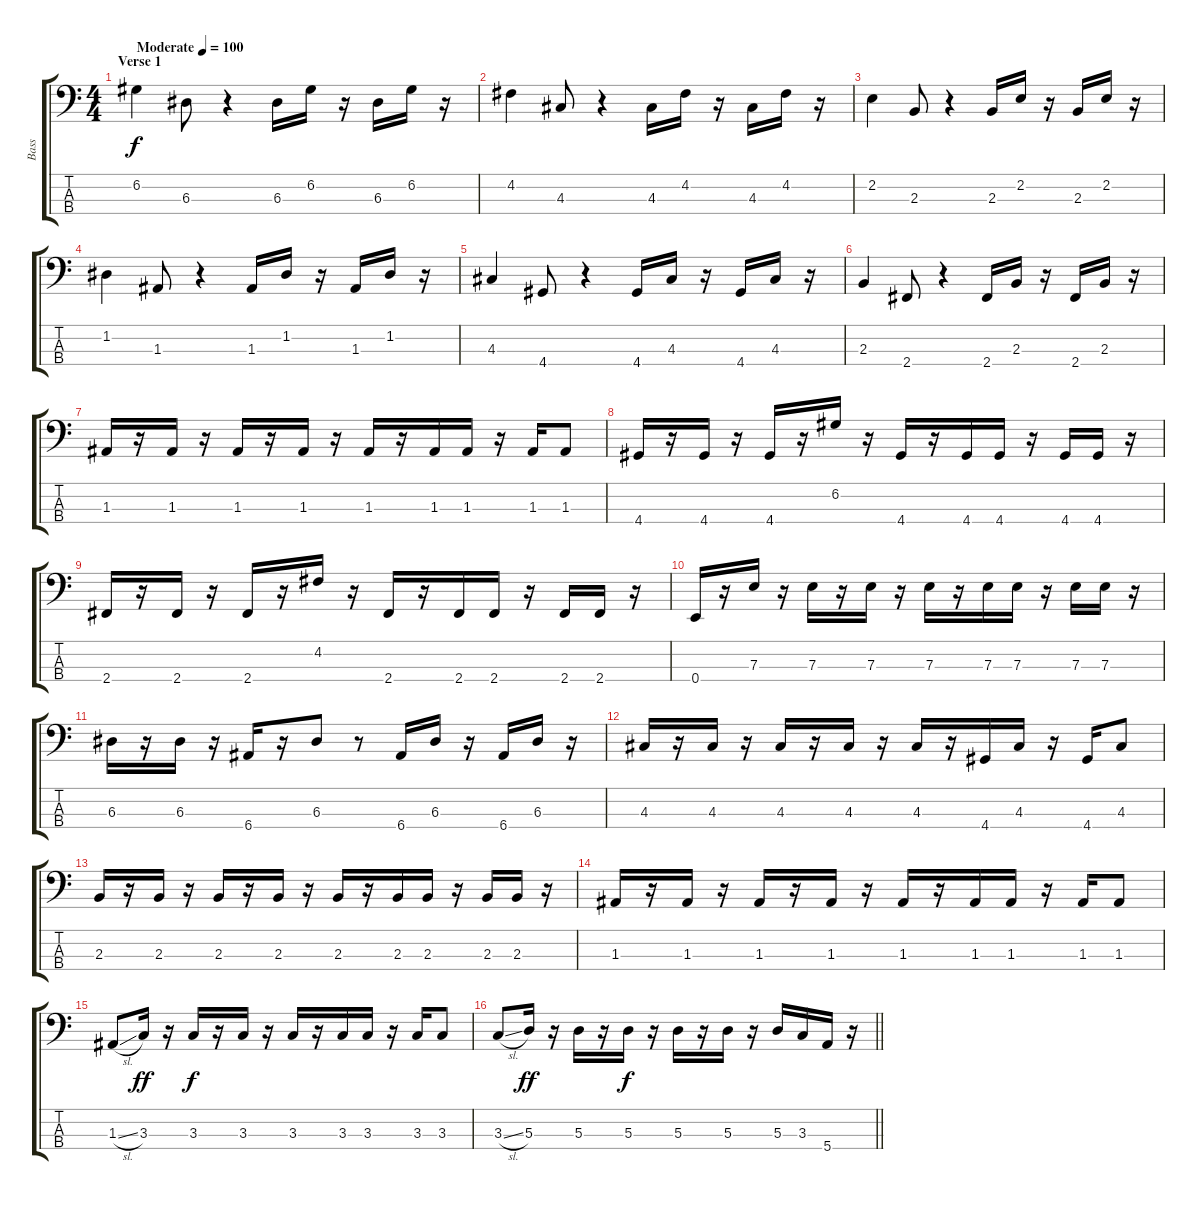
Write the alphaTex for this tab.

\track ("Bass" "Bass") {instrument electricbassfinger}
\staff {score tabs}
\tuning (G2 D2 A1 E1) {hide}
\ts (4 4)
\section ("" "Verse 1")
\tempo (100 "Moderate")
\clef f4
\ks c
6.2.4{dy f instrument electricbassfinger} 6.3.8 r.4 6.3.16 6.2.16 r.16 6.3.16 6.2.16 r.16 |
4.2.4 4.3.8 r.4 4.3.16 4.2.16 r.16 4.3.16 4.2.16 r.16 |
2.2.4 2.3.8 r.4 2.3.16 2.2.16 r.16 2.3.16 2.2.16 r.16 |
1.2.4 1.3.8 r.4 1.3.16 1.2.16 r.16 1.3.16 1.2.16 r.16 |
4.3.4 4.4.8 r.4 4.4.16 4.3.16 r.16 4.4.16 4.3.16 r.16 |
2.3.4 2.4.8 r.4 2.4.16 2.3.16 r.16 2.4.16 2.3.16 r.16 |
1.3.16 r.16 1.3.16 r.16 1.3.16 r.16 1.3.16 r.16 1.3.16 r.16 1.3.16 1.3.16 r.16 1.3.16 1.3.8 |
4.4.16 r.16 4.4.16 r.16 4.4.16 r.16 6.2.16 r.16 4.4.16 r.16 4.4.16 4.4.16 r.16 4.4.16 4.4.16 r.16 |
2.4.16 r.16 2.4.16 r.16 2.4.16 r.16 4.2.16 r.16 2.4.16 r.16 2.4.16 2.4.16 r.16 2.4.16 2.4.16 r.16 |
0.4.16 r.16 7.3.16 r.16 7.3.16 r.16 7.3.16 r.16 7.3.16 r.16 7.3.16 7.3.16 r.16 7.3.16 7.3.16 r.16 |
6.3.16 r.16 6.3.16 r.16 6.4.16 r.16 6.3.8 r.8 6.4.16 6.3.16 r.16 6.4.16 6.3.16 r.16 |
4.3.16 r.16 4.3.16 r.16 4.3.16 r.16 4.3.16 r.16 4.3.16 r.16 4.4.16 4.3.16 r.16 4.4.16 4.3.8 |
2.3.16 r.16 2.3.16 r.16 2.3.16 r.16 2.3.16 r.16 2.3.16 r.16 2.3.16 2.3.16 r.16 2.3.16 2.3.16 r.16 |
1.3.16 r.16 1.3.16 r.16 1.3.16 r.16 1.3.16 r.16 1.3.16 r.16 1.3.16 1.3.16 r.16 1.3.16 1.3.8 |
1.3{sl}.8 3.3.16{dy ff} r.16 3.3.16{dy f} r.16 3.3.16 r.16 3.3.16 r.16 3.3.16 3.3.16 r.16 3.3.16 3.3.8 |
\barLineRight lightlight
3.3{sl}.8 5.3.16{dy ff} r.16 5.3.16 r.16 5.3.16{dy f} r.16 5.3.16 r.16 5.3.16 r.16 5.3.16 3.3.16 5.4.16 r.16
